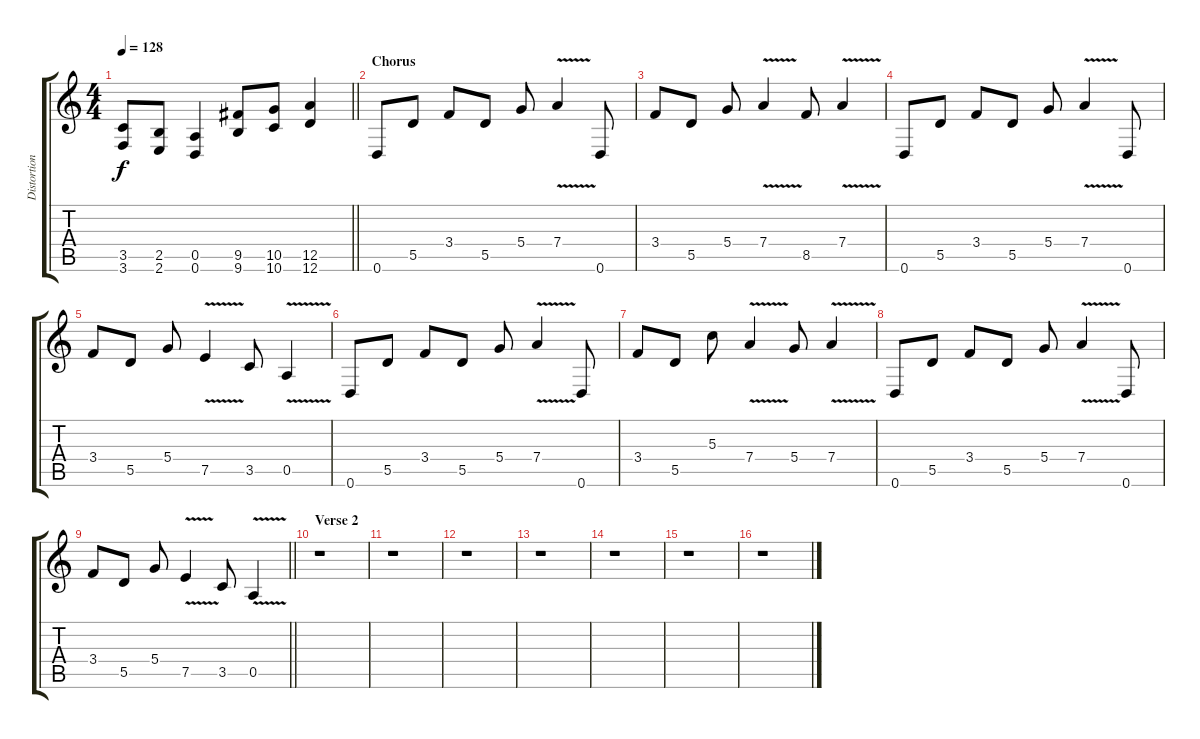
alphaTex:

\track ("Distortion Guitar 1" "Distortion") {instrument distortionguitar}
\staff {score tabs}
\tuning (E4 B3 G3 D3 A2 D2) {hide}
\ts (4 4)
\tempo 128
\clef g2
\barLineRight lightlight
\ks c
(3.5 3.6).8{dy f} (2.5 2.6).8 (0.5 0.6).4 (9.5 9.6).8 (10.5 10.6).8 (12.5 12.6).4 |
\section ("" "Chorus")
0.6.8 5.5.8 3.4.8 5.5.8 5.4.8 7.4{v}.4 0.6.8 |
3.4.8 5.5.8 5.4.8 7.4{v}.4 8.5.8 7.4{v}.4 |
0.6.8 5.5.8 3.4.8 5.5.8 5.4.8 7.4{v}.4 0.6.8 |
3.4.8 5.5.8 5.4.8 7.5{v}.4 3.5.8 0.5{v}.4 |
0.6.8 5.5.8 3.4.8 5.5.8 5.4.8 7.4{v}.4 0.6.8 |
3.4.8 5.5.8 5.3.8 7.4{v}.4 5.4.8 7.4{v}.4 |
0.6.8 5.5.8 3.4.8 5.5.8 5.4.8 7.4{v}.4 0.6.8 |
\barLineRight lightlight
3.4.8 5.5.8 5.4.8 7.5{v}.4 3.5.8 0.5{v}.4 |
\section ("" "Verse 2")
r.1 |
r.1 |
r.1 |
r.1 |
r.1 |
r.1 |
r.1
